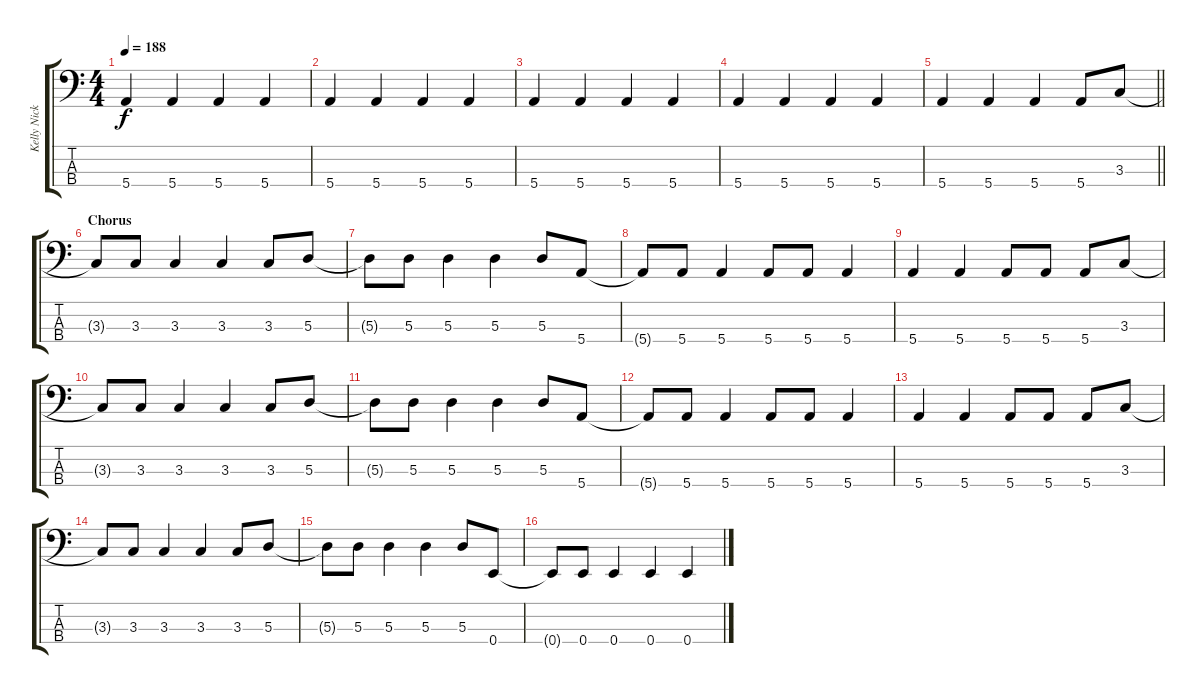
\track ("Kelly Nickels - Bass Guitar" "Kelly Nick") {instrument electricbasspick}
\staff {score tabs}
\tuning (G2 D2 A1 E1) {hide}
\ts (4 4)
\tempo 188
\clef f4
\ks c
5.4.4{dy f} 5.4.4 5.4.4 5.4.4 |
5.4.4 5.4.4 5.4.4 5.4.4 |
5.4.4 5.4.4 5.4.4 5.4.4 |
5.4.4 5.4.4 5.4.4 5.4.4 |
\barLineRight lightlight
5.4.4 5.4.4 5.4.4 5.4.8 3.3.8 |
\section ("" "Chorus")
3.3{t}.8 3.3.8 3.3.4 3.3.4 3.3.8 5.3.8 |
5.3{t}.8 5.3.8 5.3.4 5.3.4 5.3.8 5.4.8 |
5.4{t}.8 5.4.8 5.4.4 5.4.8 5.4.8 5.4.4 |
5.4.4 5.4.4 5.4.8 5.4.8 5.4.8 3.3.8 |
3.3{t}.8 3.3.8 3.3.4 3.3.4 3.3.8 5.3.8 |
5.3{t}.8 5.3.8 5.3.4 5.3.4 5.3.8 5.4.8 |
5.4{t}.8 5.4.8 5.4.4 5.4.8 5.4.8 5.4.4 |
5.4.4 5.4.4 5.4.8 5.4.8 5.4.8 3.3.8 |
3.3{t}.8 3.3.8 3.3.4 3.3.4 3.3.8 5.3.8 |
5.3{t}.8 5.3.8 5.3.4 5.3.4 5.3.8 0.4.8 |
0.4{t}.8 0.4.8 0.4.4 0.4.4 0.4.4
